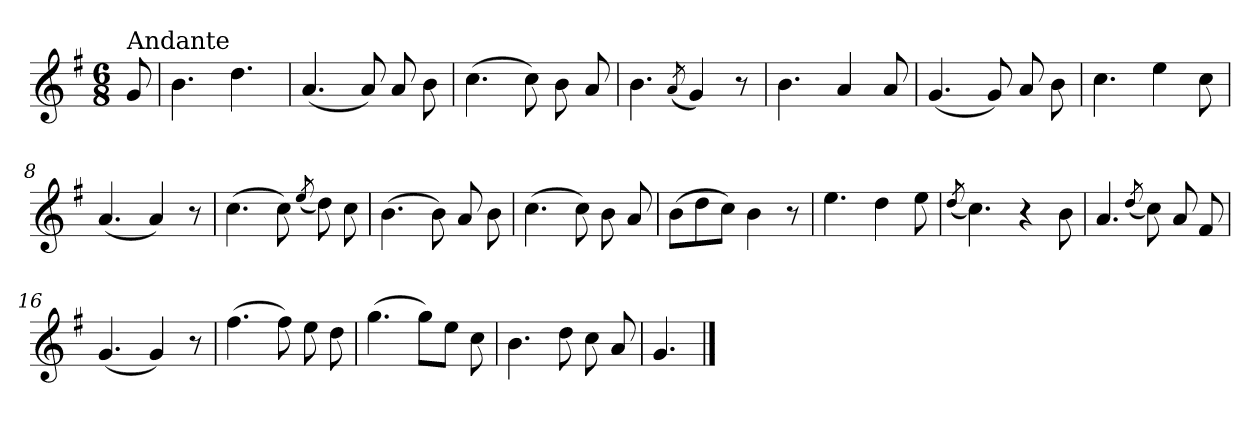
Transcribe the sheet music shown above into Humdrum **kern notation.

**kern
*part1
*staff1
*clefG2
*k[f#]
*G:
*M6/8
=
!LO:TX:a:t=Andante
8g/
=1
4.b\
4.dd\
=2
(<4.a/
8a/)
8a/
8b\
=3
(>4.cc\
8cc\)
8b\
8a/
=4
4.b\
(<8qa/
4g/)
8r
=5
4.b\
4a/
8a/
=6
(<4.g/
8g/)
8a/
8b\
!!LO:LB:g=z
=7
4.cc\
4ee\
8cc\
=8
(<4.a/
4a/)
8r
=9
(>4.cc\
8cc\)
(<8qee/
8dd\)
8cc\
=10
(>4.b\
8b\)
8a/
8b\
=11
(>4.cc\
8cc\)
8b\
8a/
=12
(>8b\L
8dd\
8cc\J)
4b\
8r
=13
4.ee\
4dd\
8ee\
!!LO:LB:g=z
=14
(<8qdd/
4.cc\)
4r
8b\
=15
4.a/
(<8qdd/
8cc\)
8a/
8f#/
=16
(<4.g/
4g/)
8r
=17
(>4.ff#\
8ff#\)
8ee\
8dd\
=18
(>4.gg\
8gg\L)
8ee\J
8cc\
=19
4.b\
8dd\
8cc\
8a/
=20
4.g/
==
*-
